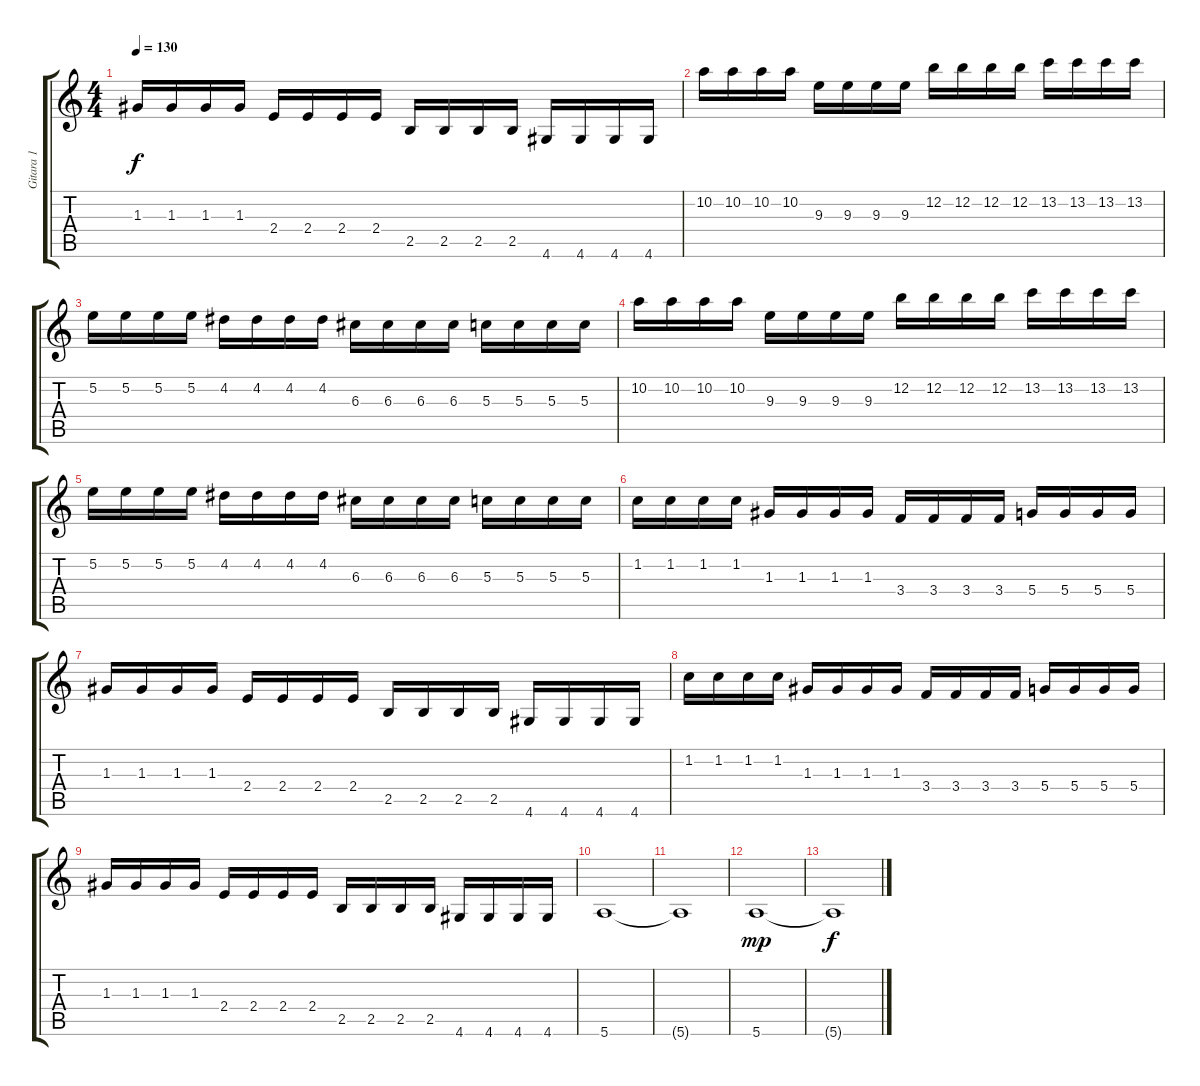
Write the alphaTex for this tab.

\track ("Gitara 1" "Gitara 1") {instrument overdrivenguitar}
\staff {score tabs}
\tuning (E4 B3 G3 D3 A2 E2) {hide}
\ts (4 4)
\tempo 130
\clef g2
\ks c
1.3.16{dy f} 1.3.16 1.3.16 1.3.16 2.4.16 2.4.16 2.4.16 2.4.16 2.5.16 2.5.16 2.5.16 2.5.16 4.6.16 4.6.16 4.6.16 4.6.16 |
10.2.16 10.2.16 10.2.16 10.2.16 9.3.16 9.3.16 9.3.16 9.3.16 12.2.16 12.2.16 12.2.16 12.2.16 13.2.16 13.2.16 13.2.16 13.2.16 |
5.2.16 5.2.16 5.2.16 5.2.16 4.2.16 4.2.16 4.2.16 4.2.16 6.3.16 6.3.16 6.3.16 6.3.16 5.3.16 5.3.16 5.3.16 5.3.16 |
10.2.16 10.2.16 10.2.16 10.2.16 9.3.16 9.3.16 9.3.16 9.3.16 12.2.16 12.2.16 12.2.16 12.2.16 13.2.16 13.2.16 13.2.16 13.2.16 |
5.2.16 5.2.16 5.2.16 5.2.16 4.2.16 4.2.16 4.2.16 4.2.16 6.3.16 6.3.16 6.3.16 6.3.16 5.3.16 5.3.16 5.3.16 5.3.16 |
1.2.16 1.2.16 1.2.16 1.2.16 1.3.16 1.3.16 1.3.16 1.3.16 3.4.16 3.4.16 3.4.16 3.4.16 5.4.16 5.4.16 5.4.16 5.4.16 |
1.3.16 1.3.16 1.3.16 1.3.16 2.4.16 2.4.16 2.4.16 2.4.16 2.5.16 2.5.16 2.5.16 2.5.16 4.6.16 4.6.16 4.6.16 4.6.16 |
1.2.16 1.2.16 1.2.16 1.2.16 1.3.16 1.3.16 1.3.16 1.3.16 3.4.16 3.4.16 3.4.16 3.4.16 5.4.16 5.4.16 5.4.16 5.4.16 |
1.3.16 1.3.16 1.3.16 1.3.16 2.4.16 2.4.16 2.4.16 2.4.16 2.5.16 2.5.16 2.5.16 2.5.16 4.6.16 4.6.16 4.6.16 4.6.16 |
5.6.1 |
5.6{t}.1 |
5.6.1{dy mp} |
5.6{t}.1{dy f}
